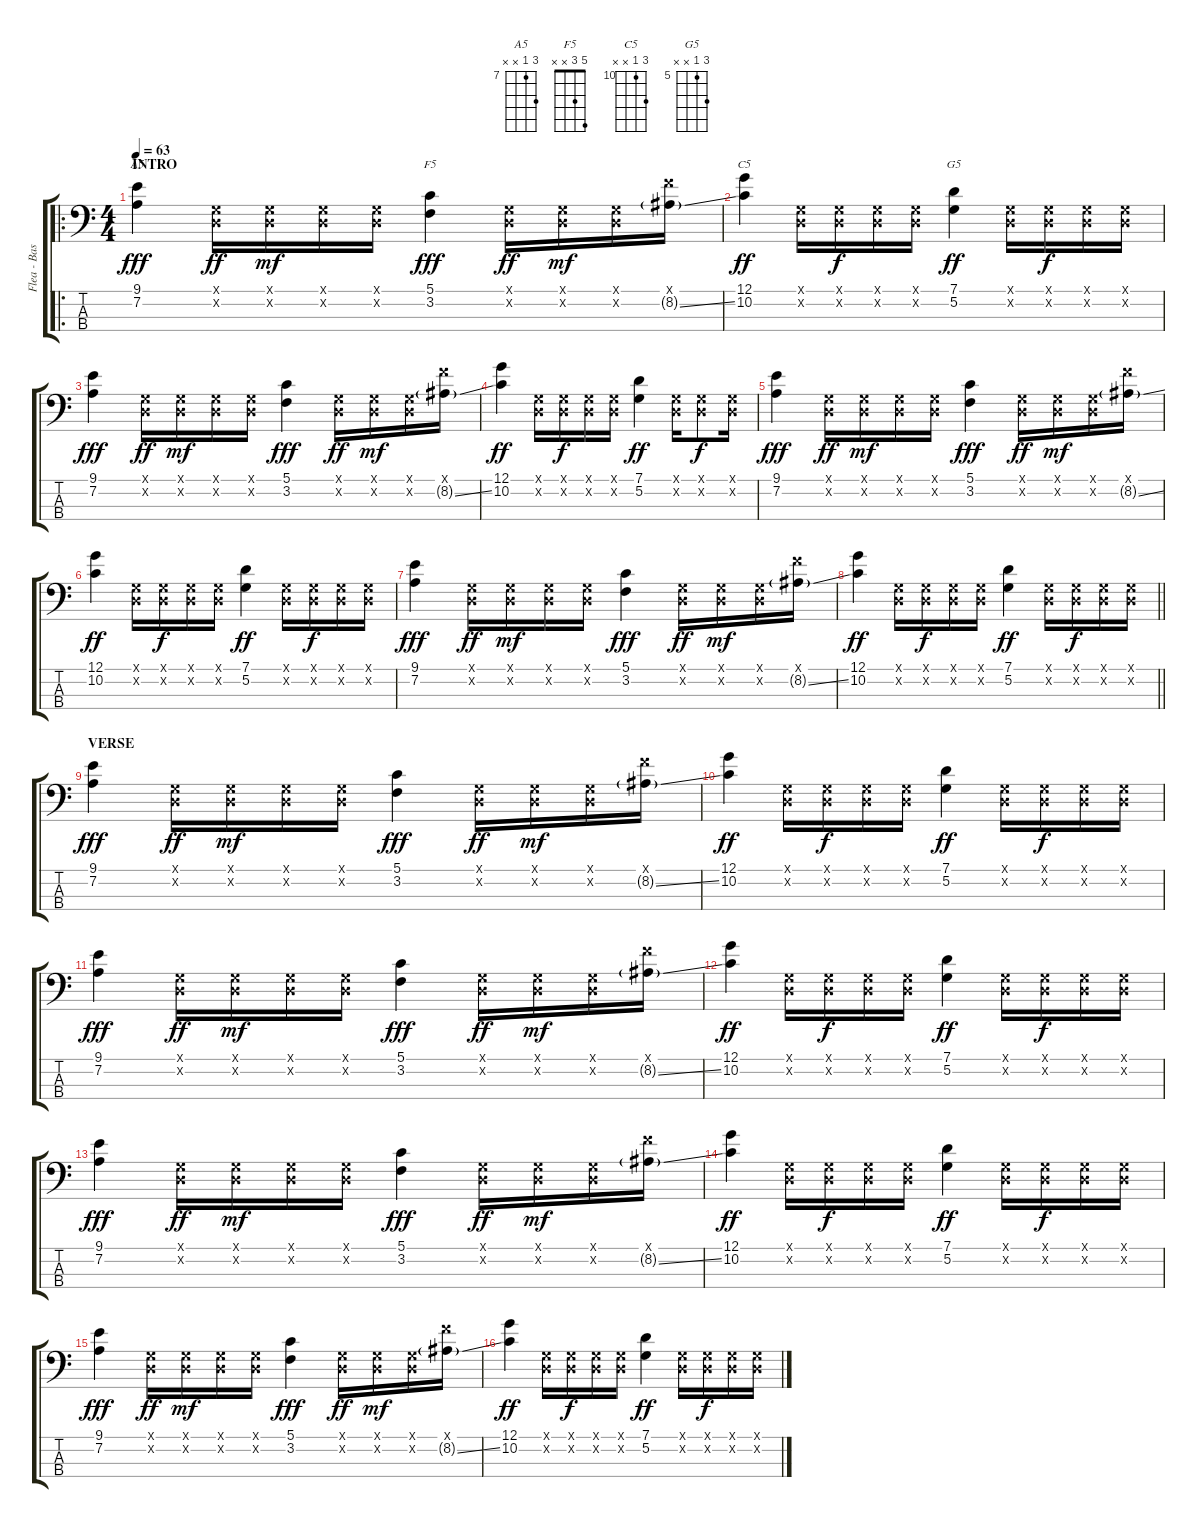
\track ("Flea - Bass" "Flea - Bas") {instrument electricbassfinger}
\staff {score tabs}
\tuning (G2 D2 A1 E1) {hide}
\chord ("A5" 9 7 x x) {firstfret 7}
\chord ("F5" 5 3 x x)
\chord ("C5" 12 10 x x) {firstfret 10}
\chord ("G5" 7 5 x x) {firstfret 5}
\ro
\ts (4 4)
\section ("" "INTRO")
\tempo 63
\clef f4
\ks c
(9.1 7.2).4{ch "A5" dy fff instrument electricbassfinger} (0.1{x} 0.2{x}).16{dy ff} (0.1{x} 0.2{x}).16{dy mf} (0.1{x} 0.2{x}).16 (0.1{x} 0.2{x}).16 (5.1 3.2).4{ch "F5" dy fff} (0.1{x} 0.2{x}).16{dy ff} (0.1{x} 0.2{x}).16{dy mf} (0.1{x} 0.2{x}).16 (10.1{x} 8.2{ss g}).16 |
(12.1 10.2).4{ch "C5" dy ff} (0.1{x} 0.2{x}).16 (0.1{x} 0.2{x}).16{dy f} (0.1{x} 0.2{x}).16 (0.1{x} 0.2{x}).16 (7.1 5.2).4{ch "G5" dy ff} (0.1{x} 0.2{x}).16 (0.1{x} 0.2{x}).16{dy f} (0.1{x} 0.2{x}).16 (0.1{x} 0.2{x}).16 |
(9.1 7.2).4{dy fff} (0.1{x} 0.2{x}).16{dy ff} (0.1{x} 0.2{x}).16{dy mf} (0.1{x} 0.2{x}).16 (0.1{x} 0.2{x}).16 (5.1 3.2).4{dy fff} (0.1{x} 0.2{x}).16{dy ff} (0.1{x} 0.2{x}).16{dy mf} (0.1{x} 0.2{x}).16 (10.1{x} 8.2{ss g}).16 |
(12.1 10.2).4{dy ff} (0.1{x} 0.2{x}).16 (0.1{x} 0.2{x}).16{dy f} (0.1{x} 0.2{x}).16 (0.1{x} 0.2{x}).16 (7.1 5.2).4{dy ff} (0.1{x} 0.2{x}).16 (0.1{x} 0.2{x}).8{dy f} (0.1{x} 0.2{x}).16 |
(9.1 7.2).4{dy fff} (0.1{x} 0.2{x}).16{dy ff} (0.1{x} 0.2{x}).16{dy mf} (0.1{x} 0.2{x}).16 (0.1{x} 0.2{x}).16 (5.1 3.2).4{dy fff} (0.1{x} 0.2{x}).16{dy ff} (0.1{x} 0.2{x}).16{dy mf} (0.1{x} 0.2{x}).16 (10.1{x} 8.2{ss g}).16 |
(12.1 10.2).4{dy ff} (0.1{x} 0.2{x}).16 (0.1{x} 0.2{x}).16{dy f} (0.1{x} 0.2{x}).16 (0.1{x} 0.2{x}).16 (7.1 5.2).4{dy ff} (0.1{x} 0.2{x}).16 (0.1{x} 0.2{x}).16{dy f} (0.1{x} 0.2{x}).16 (0.1{x} 0.2{x}).16 |
(9.1 7.2).4{dy fff} (0.1{x} 0.2{x}).16{dy ff} (0.1{x} 0.2{x}).16{dy mf} (0.1{x} 0.2{x}).16 (0.1{x} 0.2{x}).16 (5.1 3.2).4{dy fff} (0.1{x} 0.2{x}).16{dy ff} (0.1{x} 0.2{x}).16{dy mf} (0.1{x} 0.2{x}).16 (10.1{x} 8.2{ss g}).16 |
\barLineRight lightlight
(12.1 10.2).4{dy ff} (0.1{x} 0.2{x}).16 (0.1{x} 0.2{x}).16{dy f} (0.1{x} 0.2{x}).16 (0.1{x} 0.2{x}).16 (7.1 5.2).4{dy ff} (0.1{x} 0.2{x}).16 (0.1{x} 0.2{x}).16{dy f} (0.1{x} 0.2{x}).16 (0.1{x} 0.2{x}).16 |
\section ("" "VERSE")
(9.1 7.2).4{dy fff} (0.1{x} 0.2{x}).16{dy ff} (0.1{x} 0.2{x}).16{dy mf} (0.1{x} 0.2{x}).16 (0.1{x} 0.2{x}).16 (5.1 3.2).4{dy fff} (0.1{x} 0.2{x}).16{dy ff} (0.1{x} 0.2{x}).16{dy mf} (0.1{x} 0.2{x}).16 (10.1{x} 8.2{ss g}).16 |
(12.1 10.2).4{dy ff} (0.1{x} 0.2{x}).16 (0.1{x} 0.2{x}).16{dy f} (0.1{x} 0.2{x}).16 (0.1{x} 0.2{x}).16 (7.1 5.2).4{dy ff} (0.1{x} 0.2{x}).16 (0.1{x} 0.2{x}).16{dy f} (0.1{x} 0.2{x}).16 (0.1{x} 0.2{x}).16 |
(9.1 7.2).4{dy fff} (0.1{x} 0.2{x}).16{dy ff} (0.1{x} 0.2{x}).16{dy mf} (0.1{x} 0.2{x}).16 (0.1{x} 0.2{x}).16 (5.1 3.2).4{dy fff} (0.1{x} 0.2{x}).16{dy ff} (0.1{x} 0.2{x}).16{dy mf} (0.1{x} 0.2{x}).16 (10.1{x} 8.2{ss g}).16 |
(12.1 10.2).4{dy ff} (0.1{x} 0.2{x}).16 (0.1{x} 0.2{x}).16{dy f} (0.1{x} 0.2{x}).16 (0.1{x} 0.2{x}).16 (7.1 5.2).4{dy ff} (0.1{x} 0.2{x}).16 (0.1{x} 0.2{x}).16{dy f} (0.1{x} 0.2{x}).16 (0.1{x} 0.2{x}).16 |
(9.1 7.2).4{dy fff} (0.1{x} 0.2{x}).16{dy ff} (0.1{x} 0.2{x}).16{dy mf} (0.1{x} 0.2{x}).16 (0.1{x} 0.2{x}).16 (5.1 3.2).4{dy fff} (0.1{x} 0.2{x}).16{dy ff} (0.1{x} 0.2{x}).16{dy mf} (0.1{x} 0.2{x}).16 (10.1{x} 8.2{ss g}).16 |
(12.1 10.2).4{dy ff} (0.1{x} 0.2{x}).16 (0.1{x} 0.2{x}).16{dy f} (0.1{x} 0.2{x}).16 (0.1{x} 0.2{x}).16 (7.1 5.2).4{dy ff} (0.1{x} 0.2{x}).16 (0.1{x} 0.2{x}).16{dy f} (0.1{x} 0.2{x}).16 (0.1{x} 0.2{x}).16 |
(9.1 7.2).4{dy fff} (0.1{x} 0.2{x}).16{dy ff} (0.1{x} 0.2{x}).16{dy mf} (0.1{x} 0.2{x}).16 (0.1{x} 0.2{x}).16 (5.1 3.2).4{dy fff} (0.1{x} 0.2{x}).16{dy ff} (0.1{x} 0.2{x}).16{dy mf} (0.1{x} 0.2{x}).16 (10.1{x} 8.2{ss g}).16 |
(12.1 10.2).4{dy ff} (0.1{x} 0.2{x}).16 (0.1{x} 0.2{x}).16{dy f} (0.1{x} 0.2{x}).16 (0.1{x} 0.2{x}).16 (7.1 5.2).4{dy ff} (0.1{x} 0.2{x}).16 (0.1{x} 0.2{x}).16{dy f} (0.1{x} 0.2{x}).16 (0.1{x} 0.2{x}).16
